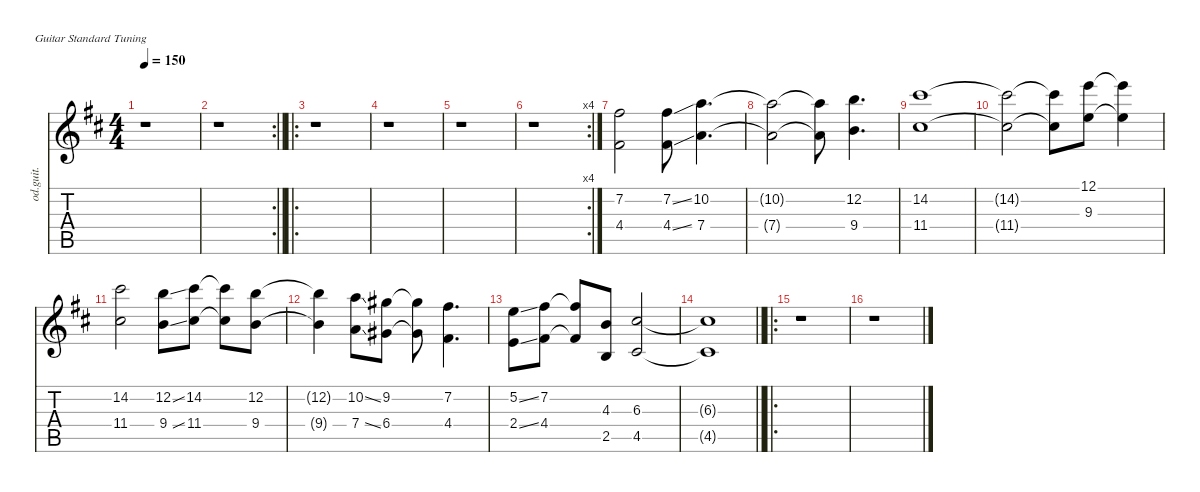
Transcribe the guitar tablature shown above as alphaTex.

\defaultSystemsLayout 4
\hideDynamics
\bracketExtendMode nobrackets
\otherSystemsTrackNameOrientation horizontal
\track ("mike-- solo" "od.guit.") {defaultSystemsLayout 8 instrument overdrivenguitar}
\staff {score tabs}
\tuning (E4 B3 G3 D3 A2 E2)
\ts (4 4)
\tempo 150
\clef g2
\ks bminor
r.1{dy f beam Down} |
\rc 2
\barLineRight lightlight
r.1{beam Down} |
\ro
r.1{beam Down} |
r.1{beam Down} |
r.1{beam Down} |
\rc 4
r.1{beam Down} |
(7.2{acc #} 4.4{acc #}).2{beam Down} (7.2{ss acc #} 4.4{ss acc #}).8{beam Down} (10.2{acc forcenatural} 7.4{acc forcenatural}).4{d beam Down} |
(10.2{t acc forcenatural} 7.4{t acc forcenatural}).2{beam Down} (10.2{t acc forcenatural} 7.4{t acc forcenatural}).8{beam Down} (12.2{acc forcenatural} 9.4{acc forcenatural}).4{d beam Down} |
(14.2{acc #} 11.4{acc #}).1{beam Down} |
(14.2{t acc #} 11.4{t acc #}).2{beam Down} (14.2{t acc #} 11.4{t acc #}).8{beam Down} (12.1{acc forcenatural} 9.3{acc forcenatural}).8{beam Down} (12.1{t acc forcenatural} 9.3{t acc forcenatural}).4{beam Down} |
(14.2{acc #} 11.4{acc #}).2{beam Down} (12.2{ss acc forcenatural} 9.4{ss acc forcenatural}).8{beam Down} (14.2{acc #} 11.4{acc #}).8{beam Down} (14.2{t acc #} 11.4{t acc #}).8{beam Down} (12.2{acc forcenatural} 9.4{acc forcenatural}).8{beam Down} |
(12.2{t acc forcenatural} 9.4{t acc forcenatural}).4{beam Down} (10.2{ss acc forcenatural} 7.4{ss acc forcenatural}).8{beam Down} (9.2{acc #} 6.4{acc #}).8{beam Down} (9.2{t acc #} 6.4{t acc #}).8{beam Down} (7.2{acc #} 4.4{acc #}).4{d beam Down} |
(5.2{ss acc forcenatural} 2.4{ss acc forcenatural}).8{beam Down} (7.2{acc #} 4.4{acc #}).8{beam Down} (7.2{t acc #} 4.4{t acc #}).8{beam Up} (4.3{acc forcenatural} 2.5{acc forcenatural}).8{beam Up} (6.3{acc #} 4.5{acc #}).2{beam Up} |
\barLineRight lightlight
(6.3{t acc #} 4.5{t acc #}).1{beam Up} |
\ro
r.1{beam Down} |
r.1{beam Down}
